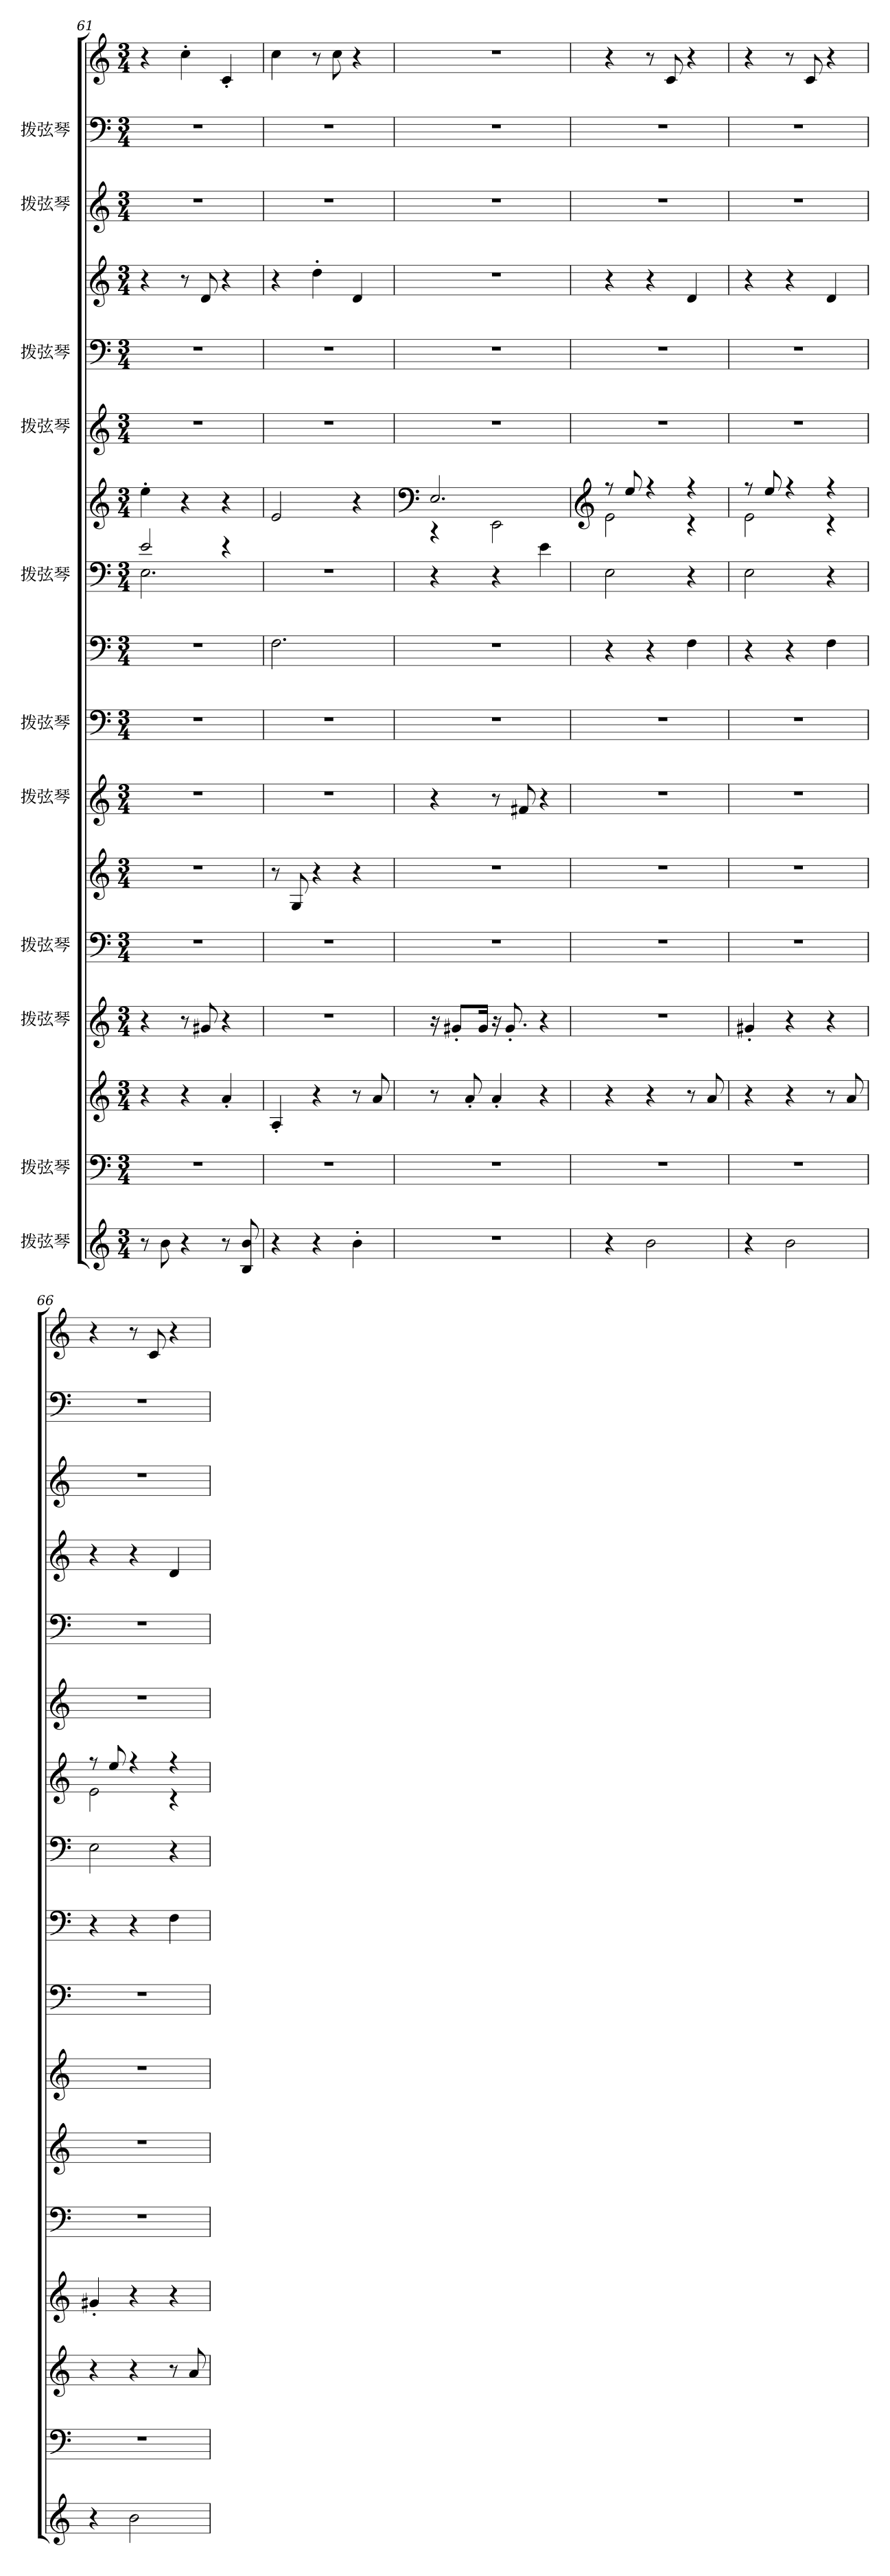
**kern	**kern	**kern	**kern	**kern	**kern	**kern	**kern	**kern	**kern	**kern	**kern	**kern	**kern	**kern	**kern	**kern
*part11	*part10	*part10	*part9	*part8	*part8	*part7	*part6	*part6	*part5	*part5	*part4	*part3	*part3	*part2	*part1	*part1
*staff17	*staff16	*staff15	*staff14	*staff13	*staff12	*staff11	*staff10	*staff9	*staff8	*staff7	*staff6	*staff5	*staff4	*staff3	*staff2	*staff1
*I"拨弦琴	*I"拨弦琴	*	*I"拨弦琴	*I"拨弦琴	*	*I"拨弦琴	*I"拨弦琴	*	*I"拨弦琴	*	*I"拨弦琴	*I"拨弦琴	*	*I"拨弦琴	*I"拨弦琴	*
*clefG2	*clefF4	*clefG2	*clefG2	*clefF4	*clefG2	*clefG2	*clefF4	*clefF4	*clefF4	*clefG2	*clefG2	*clefF4	*clefG2	*clefG2	*clefF4	*clefG2
*k[]	*k[]	*k[]	*k[]	*k[]	*k[]	*k[]	*k[]	*k[]	*k[]	*k[]	*k[]	*k[]	*k[]	*k[]	*k[]	*k[]
*M3/4	*M3/4	*M3/4	*M3/4	*M3/4	*M3/4	*M3/4	*M3/4	*M3/4	*M3/4	*M3/4	*M3/4	*M3/4	*M3/4	*M3/4	*M3/4	*M3/4
=61	=61	=61	=61	=61	=61	=61	=61	=61	=61	=61	=61	=61	=61	=61	=61	=61
*	*	*	*	*	*	*	*	*	*^	*	*	*	*	*	*	*
8r	2.r	4r	4r	2.r	2.r	2.r	2.r	2.r	2e/	2.E\	4ee'\	2.r	2.r	4r	2.r	2.r	4r
8b\	.	.	.	.	.	.	.	.	.	.	.	.	.	.	.	.	.
4r	.	4r	8r	.	.	.	.	.	.	.	4r	.	.	8r	.	.	4cc'\
.	.	.	8g#X/	.	.	.	.	.	.	.	.	.	.	8d/	.	.	.
8r	.	4a'/	4r	.	.	.	.	.	4r	.	4r	.	.	4r	.	.	4c'/
8B/ 8b/	.	.	.	.	.	.	.	.	.	.	.	.	.	.	.	.	.
*	*	*	*	*	*	*	*	*	*v	*v	*	*	*	*	*	*	*
=62	=62	=62	=62	=62	=62	=62	=62	=62	=62	=62	=62	=62	=62	=62	=62	=62
4r	2.r	4A'/	2.r	2.r	8r	2.r	2.r	2.F\	2.r	2e/	2.r	2.r	4r	2.r	2.r	4cc\
.	.	.	.	.	8G/	.	.	.	.	.	.	.	.	.	.	.
4r	.	4r	.	.	4r	.	.	.	.	.	.	.	4dd'\	.	.	8r
.	.	.	.	.	.	.	.	.	.	.	.	.	.	.	.	8cc\
4b'\	.	8r	.	.	4r	.	.	.	.	4r	.	.	4d/	.	.	4r
.	.	8a/	.	.	.	.	.	.	.	.	.	.	.	.	.	.
=63	=63	=63	=63	=63	=63	=63	=63	=63	=63	=63	=63	=63	=63	=63	=63	=63
*	*	*	*	*	*	*	*	*	*	*clefF4	*	*	*	*	*	*
*	*	*	*	*	*	*	*	*	*	*^	*	*	*	*	*	*
2.r	2.r	8r	16r	2.r	2.r	4r	2.r	2.r	4r	2.E/	4r	2.r	2.r	2.r	2.r	2.r	2.r
.	.	.	8g#X'/L	.	.	.	.	.	.	.	.	.	.	.	.	.	.
.	.	8a'/	.	.	.	.	.	.	.	.	.	.	.	.	.	.	.
.	.	.	16g#/Jk	.	.	.	.	.	.	.	.	.	.	.	.	.	.
.	.	4a'/	16r	.	.	8r	.	.	4r	.	2EE\	.	.	.	.	.	.
.	.	.	8.g#'/	.	.	.	.	.	.	.	.	.	.	.	.	.	.
.	.	.	.	.	.	8f#X/	.	.	.	.	.	.	.	.	.	.	.
.	.	4r	4r	.	.	4r	.	.	4e\	.	.	.	.	.	.	.	.
!!LO:PB:g=z
=64	=64	=64	=64	=64	=64	=64	=64	=64	=64	=64	=64	=64	=64	=64	=64	=64	=64
*	*	*	*	*	*	*	*	*	*	*clefG2	*	*	*	*	*	*	*
4r	2.r	4r	2.r	2.r	2.r	2.r	2.r	4r	2E\	8r	2e\	2.r	2.r	4r	2.r	2.r	4r
.	.	.	.	.	.	.	.	.	.	8ee/	.	.	.	.	.	.	.
2b\	.	4r	.	.	.	.	.	4r	.	4r	.	.	.	4r	.	.	8r
.	.	.	.	.	.	.	.	.	.	.	.	.	.	.	.	.	8c/
.	.	8r	.	.	.	.	.	4F\	4r	4r	4r	.	.	4d/	.	.	4r
.	.	8a/	.	.	.	.	.	.	.	.	.	.	.	.	.	.	.
=65	=65	=65	=65	=65	=65	=65	=65	=65	=65	=65	=65	=65	=65	=65	=65	=65	=65
4r	2.r	4r	4g#X'/	2.r	2.r	2.r	2.r	4r	2E\	8r	2e\	2.r	2.r	4r	2.r	2.r	4r
.	.	.	.	.	.	.	.	.	.	8ee/	.	.	.	.	.	.	.
2b\	.	4r	4r	.	.	.	.	4r	.	4r	.	.	.	4r	.	.	8r
.	.	.	.	.	.	.	.	.	.	.	.	.	.	.	.	.	8c/
.	.	8r	4r	.	.	.	.	4F\	4r	4r	4r	.	.	4d/	.	.	4r
.	.	8a/	.	.	.	.	.	.	.	.	.	.	.	.	.	.	.
=66	=66	=66	=66	=66	=66	=66	=66	=66	=66	=66	=66	=66	=66	=66	=66	=66	=66
4r	2.r	4r	4g#X'/	2.r	2.r	2.r	2.r	4r	2E\	8r	2e\	2.r	2.r	4r	2.r	2.r	4r
.	.	.	.	.	.	.	.	.	.	8ee/	.	.	.	.	.	.	.
2b\	.	4r	4r	.	.	.	.	4r	.	4r	.	.	.	4r	.	.	8r
.	.	.	.	.	.	.	.	.	.	.	.	.	.	.	.	.	8c/
.	.	8r	4r	.	.	.	.	4F\	4r	4r	4r	.	.	4d/	.	.	4r
.	.	8a/	.	.	.	.	.	.	.	.	.	.	.	.	.	.	.
*	*	*	*	*	*	*	*	*	*	*v	*v	*	*	*	*	*	*
=	=	=	=	=	=	=	=	=	=	=	=	=	=	=	=	=
*-	*-	*-	*-	*-	*-	*-	*-	*-	*-	*-	*-	*-	*-	*-	*-	*-
